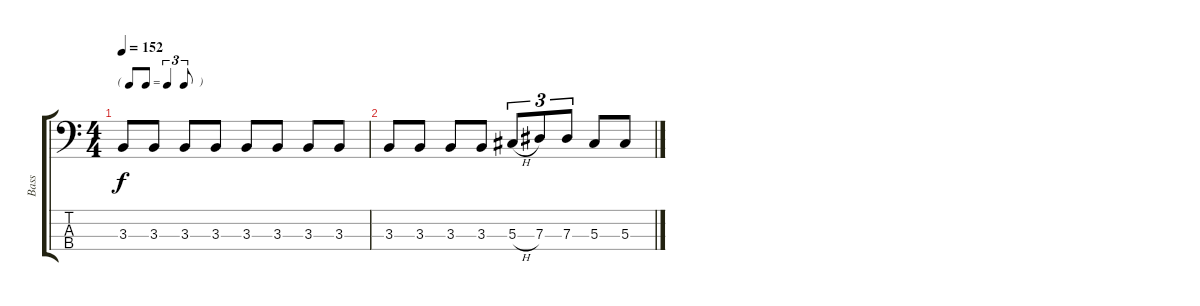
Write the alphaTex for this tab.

\track ("Bass" "Bass") {instrument electricbassfinger}
\staff {score tabs}
\tuning (Gb2 Db2 Ab1 Eb1) {hide}
\ts (4 4)
\tf triplet8th
\tempo 152
\clef f4
\ks c
3.3.8{dy f} 3.3.8 3.3.8 3.3.8 3.3.8 3.3.8 3.3.8 3.3.8 |
3.3.8 3.3.8 3.3.8 3.3.8 5.3{h}.8{tu (3 2)} 7.3.8{tu (3 2)} 7.3.8{tu (3 2)} 5.3.8 5.3.8
